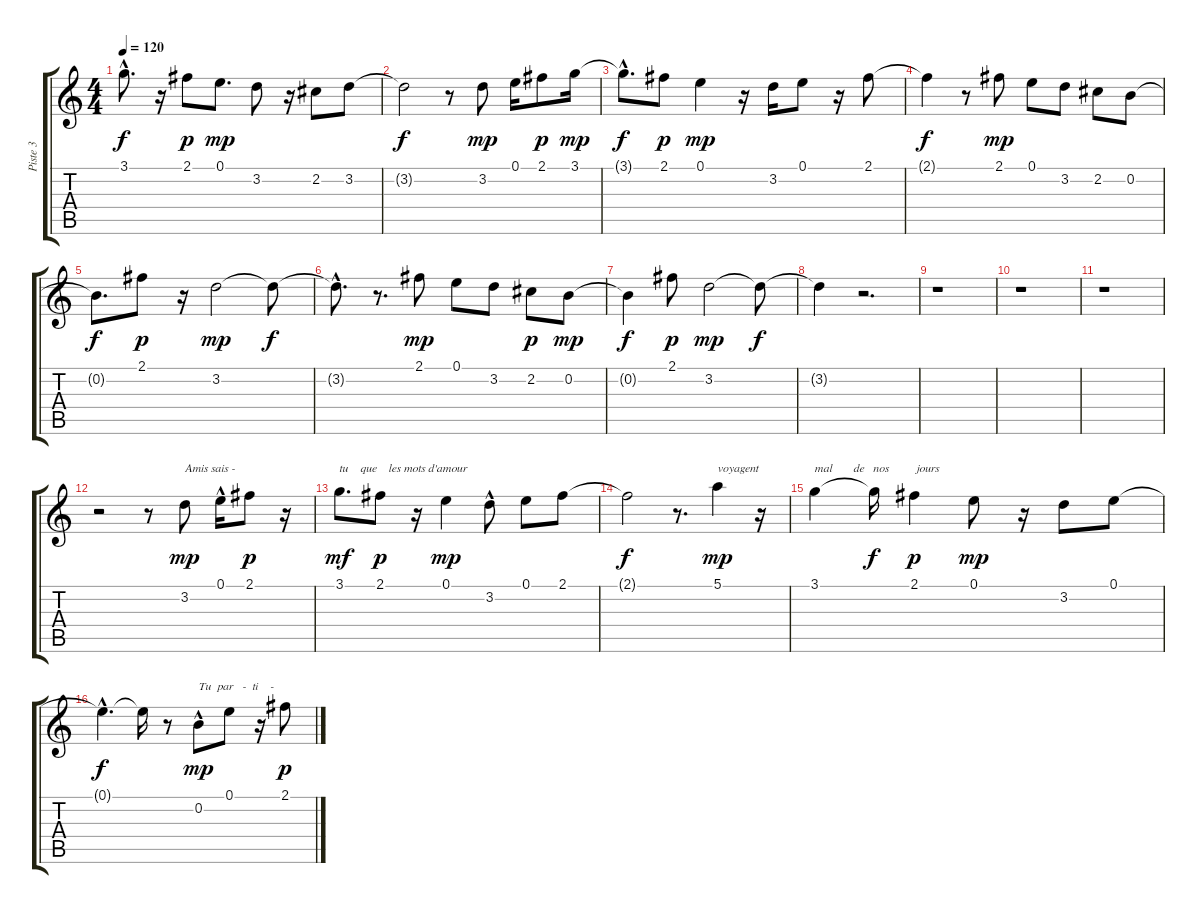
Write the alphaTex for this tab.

\track ("Piste 3" "Piste 3") {instrument acousticguitarnylon}
\staff {score tabs}
\tuning (E4 B3 G3 D3 A2 E2) {hide}
\ts (4 4)
\tempo 120
\clef g2
\ks c
3.1{hac t}.8{d dy f} r.16 2.1.8{dy p} 0.1.8{d dy mp} 3.2.8 r.16 2.2.8 3.2.8 |
3.2{t}.2{dy f} r.8 3.2.8{dy mp} 0.1.16 2.1.8{dy p} 3.1.16{dy mp} |
3.1{hac t}.8{d dy f} 2.1.8{dy p} 0.1.4{dy mp} r.16 3.2.16 0.1.8 r.16 2.1.8 |
2.1{t}.4{dy f} r.8 2.1.8{dy mp} 0.1.8 3.2.8 2.2.8 0.2.8 |
0.2{t}.8{d dy f} 2.1.8{dy p} r.16 3.2.2{dy mp} 3.2{t}.8{dy f} |
3.2{hac t}.8{d} r.8{d} 2.1.8{dy mp} 0.1.8 3.2.8 2.2.8{dy p} 0.2.8{dy mp} |
0.2{t}.4{dy f} 2.1.8{dy p} 3.2.2{dy mp} 3.2{t}.8{dy f} |
3.2{t}.4 r.2{d} |
r.1 |
r.1 |
r.1 |
r.2 r.8 3.2.8{txt "Amis sais - " dy mp} 0.1{hac}.16 2.1.8{dy p} r.16 |
3.1.8{d txt "tu    que    les mots d'amour" dy mf} 2.1.8{dy p} r.16 0.1.4{dy mp} 3.2{hac}.8 0.1.8 2.1.8 |
2.1{t}.2{dy f} r.8{d} 5.1.4{txt "voyagent" dy mp} r.16 |
3.1.4{txt "mal       de   nos         jours"} 3.1{t}.16{dy f} 2.1.4{dy p} 0.1.8{dy mp} r.16 3.2.8 0.1.8 |
0.1{hac t}.4{d dy f} 0.1{t}.16 r.8 0.2{hac}.8{txt "Tu  par   -  ti    -" dy mp} 0.1.8 r.16 2.1.8{dy p}
